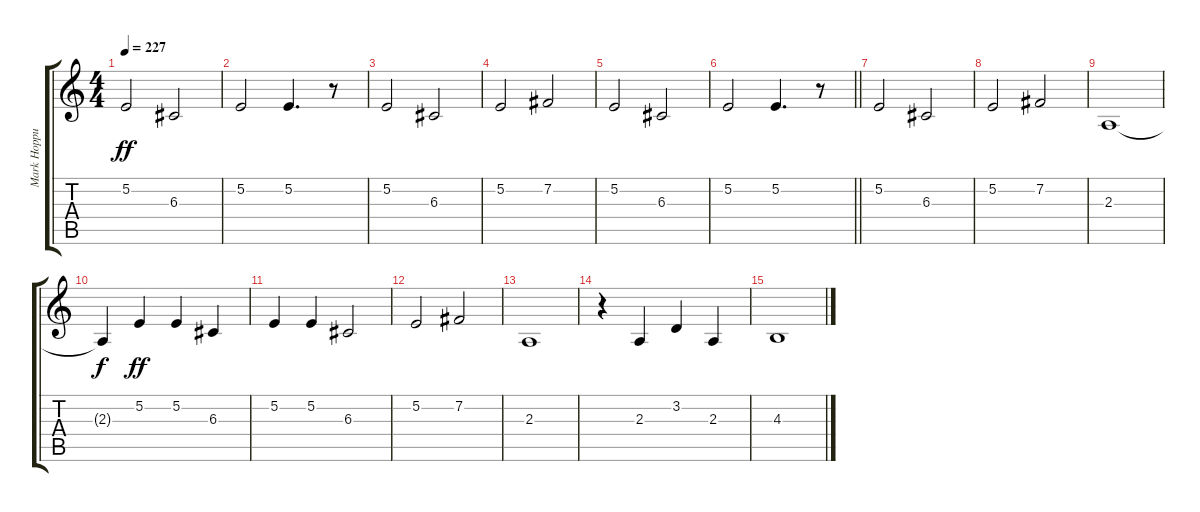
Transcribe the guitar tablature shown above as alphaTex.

\track ("Mark Hoppus - Vocals" "Mark Hoppu") {instrument tenorsax}
\staff {score tabs}
\tuning (E4 B3 G3 D3 A2 E2) {hide}
\ts (4 4)
\tempo 227
\clef g2
\ks c
5.2.2{dy ff} 6.3.2 |
5.2.2 5.2.4{d} r.8 |
5.2.2 6.3.2 |
5.2.2 7.2.2 |
5.2.2 6.3.2 |
\barLineRight lightlight
5.2.2 5.2.4{d} r.8 |
5.2.2 6.3.2 |
5.2.2 7.2.2 |
2.3.1 |
2.3{t}.4{dy f} 5.2.4{dy ff} 5.2.4 6.3.4 |
5.2.4 5.2.4 6.3.2 |
5.2.2 7.2.2 |
2.3.1 |
r.4 2.3.4 3.2.4 2.3.4 |
4.3.1{volume 14}
